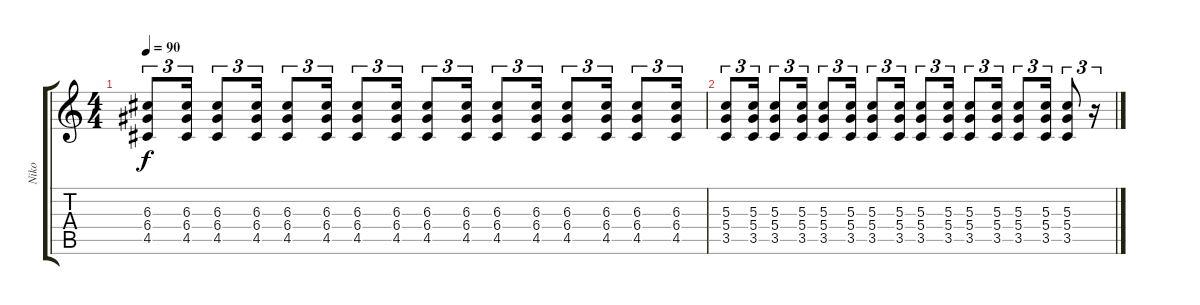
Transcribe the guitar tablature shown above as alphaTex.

\track ("Niko" "Niko") {instrument distortionguitar}
\staff {score tabs}
\tuning (E4 B3 G3 D3 A2 D2) {hide}
\ts (4 4)
\tempo 90
\clef g2
\ks c
(6.3 6.4 4.5).8{tu (3 2) dy f} (6.3 6.4 4.5).16{tu (3 2)} (6.3 6.4 4.5).8{tu (3 2)} (6.3 6.4 4.5).16{tu (3 2)} (6.3 6.4 4.5).8{tu (3 2)} (6.3 6.4 4.5).16{tu (3 2)} (6.3 6.4 4.5).8{tu (3 2)} (6.3 6.4 4.5).16{tu (3 2)} (6.3 6.4 4.5).8{tu (3 2)} (6.3 6.4 4.5).16{tu (3 2)} (6.3 6.4 4.5).8{tu (3 2)} (6.3 6.4 4.5).16{tu (3 2)} (6.3 6.4 4.5).8{tu (3 2)} (6.3 6.4 4.5).16{tu (3 2)} (6.3 6.4 4.5).8{tu (3 2)} (6.3 6.4 4.5).16{tu (3 2)} |
(5.3 5.4 3.5).8{tu (3 2)} (5.3 5.4 3.5).16{tu (3 2)} (5.3 5.4 3.5).8{tu (3 2)} (5.3 5.4 3.5).16{tu (3 2)} (5.3 5.4 3.5).8{tu (3 2)} (5.3 5.4 3.5).16{tu (3 2)} (5.3 5.4 3.5).8{tu (3 2)} (5.3 5.4 3.5).16{tu (3 2)} (5.3 5.4 3.5).8{tu (3 2)} (5.3 5.4 3.5).16{tu (3 2)} (5.3 5.4 3.5).8{tu (3 2)} (5.3 5.4 3.5).16{tu (3 2)} (5.3 5.4 3.5).8{tu (3 2)} (5.3 5.4 3.5).16{tu (3 2)} (5.3 5.4 3.5).8{tu (3 2)} r.16{tu (3 2)}
